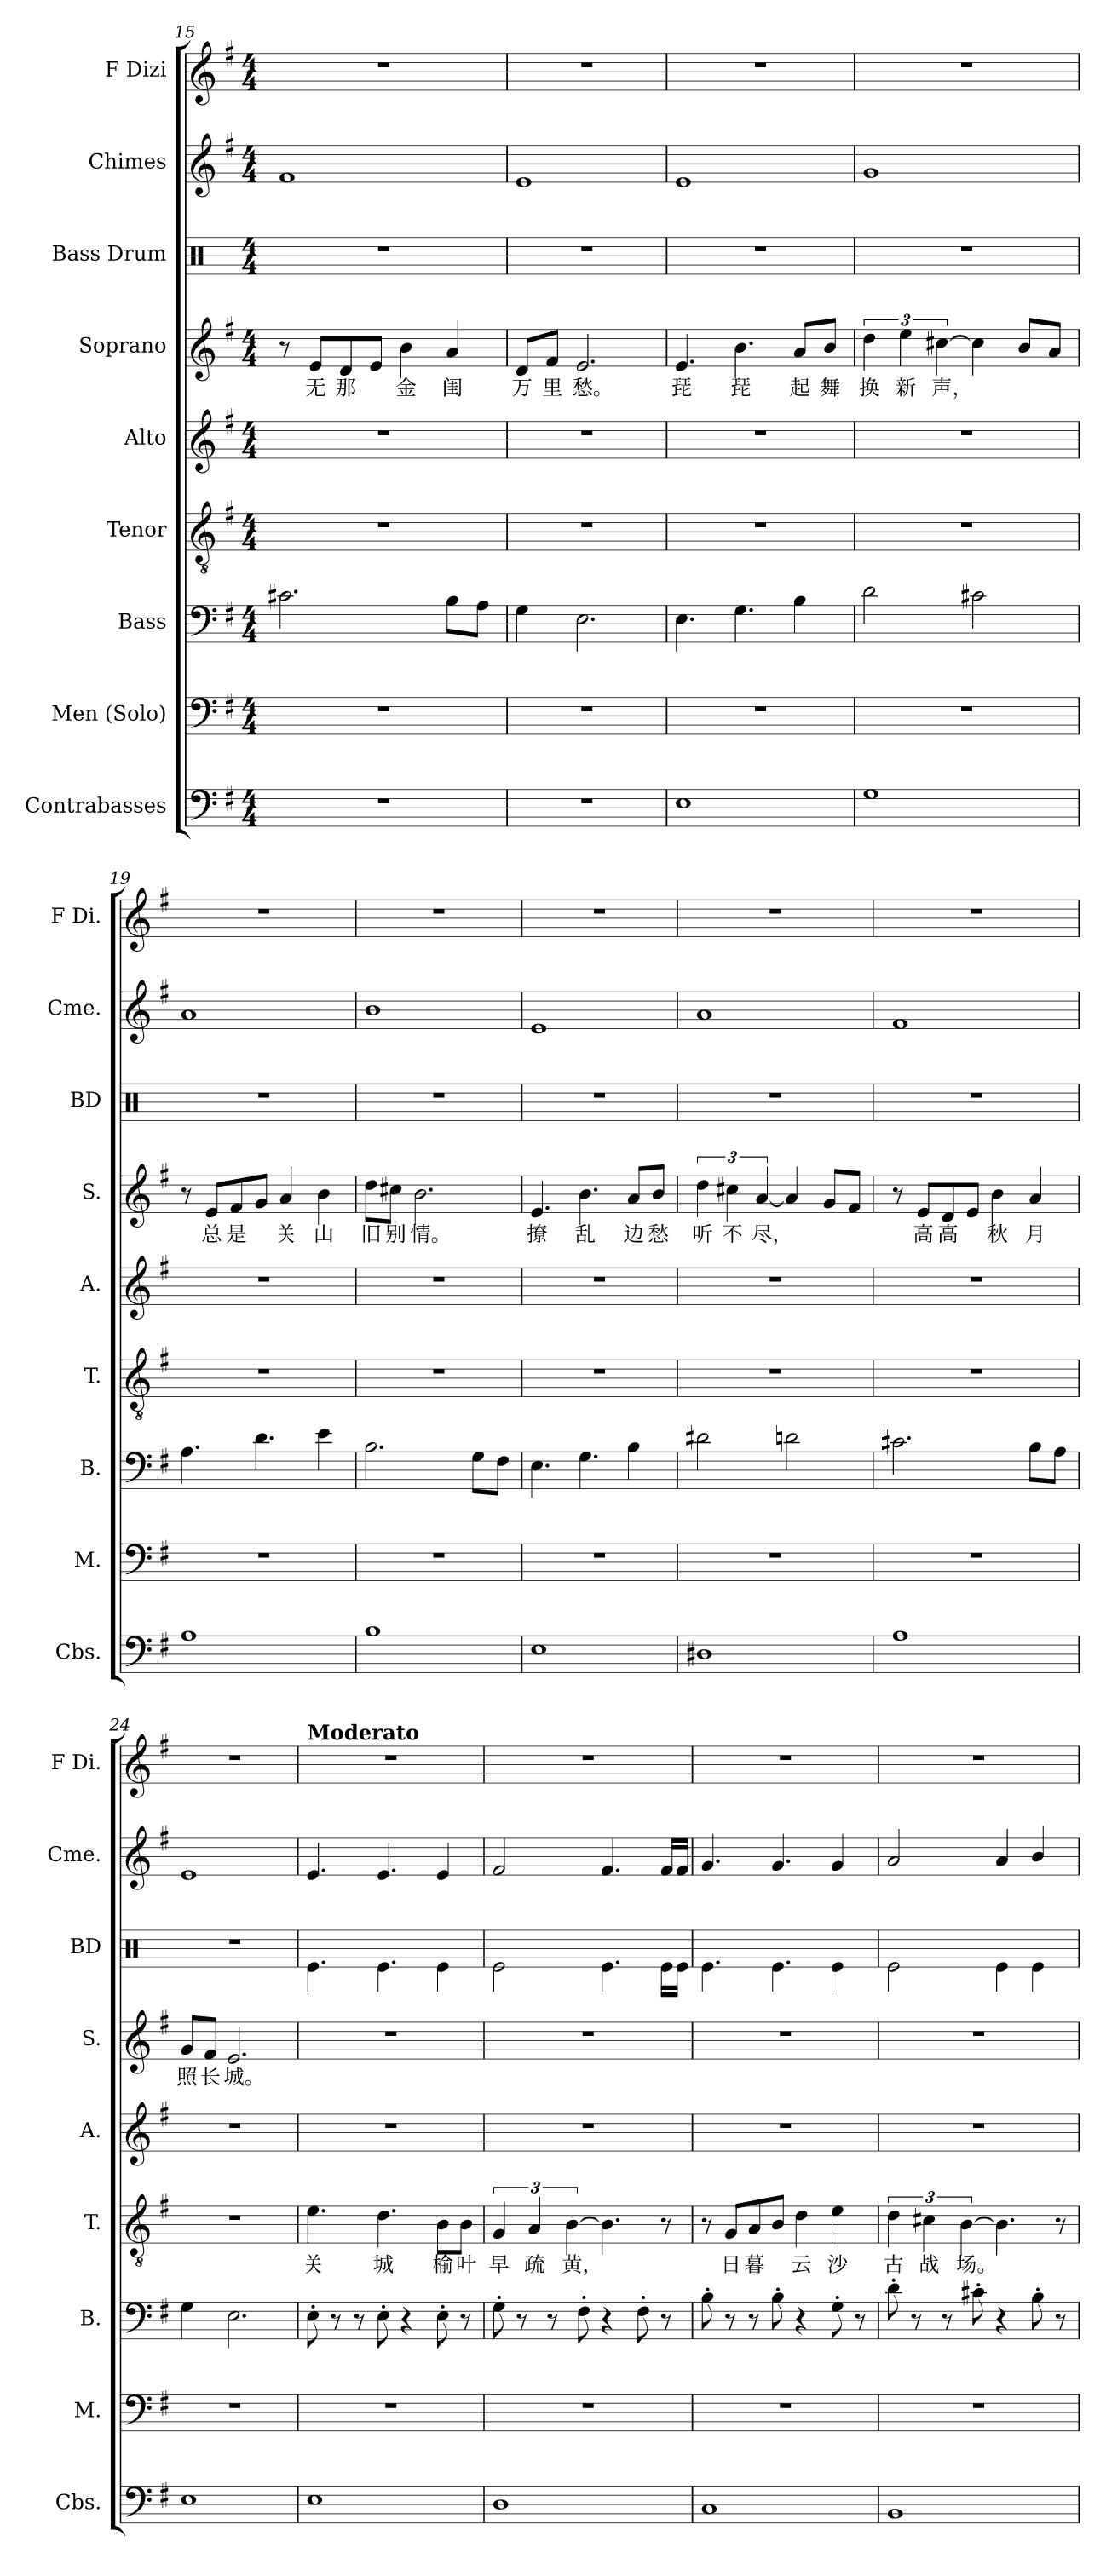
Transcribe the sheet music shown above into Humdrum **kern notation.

**kern	**kern	**kern	**kern	**text	**kern	**kern	**text	**kern	**kern	**kern
*part9	*part8	*part7	*part6	*part6	*part5	*part4	*part4	*part3	*part2	*part1
*staff9	*staff8	*staff7	*staff6	*staff6	*staff5	*staff4	*staff4	*staff3	*staff2	*staff1
*I"Contrabasses	*I"Men (Solo)	*I"Bass	*I"Tenor	*	*I"Alto	*I"Soprano	*	*I"Bass Drum	*I"Chimes	*I"F Dizi
*I'Cbs.	*I'M.	*I'B.	*I'T.	*	*I'A.	*I'S.	*	*I'BD	*I'Cme.	*I'F Di.
*clefF4	*clefF4	*clefF4	*clefGv2	*	*clefG2	*clefG2	*	*clefX	*clefG2	*clefG2
*ITrd7c12	*	*	*	*	*	*	*	*	*	*ITrd-7c-12
*k[f#]	*k[f#]	*k[f#]	*k[f#]	*	*k[f#]	*k[f#]	*	*k[]	*k[f#]	*k[f#]
*M4/4	*M4/4	*M4/4	*M4/4	*	*M4/4	*M4/4	*	*M4/4	*M4/4	*M4/4
=15	=15	=15	=15	=15	=15	=15	=15	=15	=15	=15
1r	1r	2.c#X\	1r	.	1r	8r	.	1r	1f#	1r
!	!	!	!	!	!	!	!LO:LY:b	!	!	!
.	.	.	.	.	.	8e/L	无	.	.	.
!	!	!	!	!	!	!	!LO:LY:b	!	!	!
.	.	.	.	.	.	8d/	那	.	.	.
.	.	.	.	.	.	8e/J	.	.	.	.
!	!	!	!	!	!	!	!LO:LY:b	!	!	!
.	.	.	.	.	.	4b\	金	.	.	.
!	!	!	!	!	!	!	!LO:LY:b	!	!	!
.	.	8B\L	.	.	.	4a/	闺	.	.	.
.	.	8A\J	.	.	.	.	.	.	.	.
!!LO:PB:g=z
=16	=16	=16	=16	=16	=16	=16	=16	=16	=16	=16
!	!	!	!	!	!	!	!LO:LY:b	!	!	!
1r	1r	4G\	1r	.	1r	8d/L	万	1r	1e	1r
!	!	!	!	!	!	!	!LO:LY:b	!	!	!
.	.	.	.	.	.	8f#/J	里	.	.	.
!	!	!	!	!	!	!	!LO:LY:b	!	!	!
.	.	2.E\	.	.	.	2.e/	愁。	.	.	.
=17	=17	=17	=17	=17	=17	=17	=17	=17	=17	=17
!	!	!	!	!	!	!	!LO:LY:b	!	!	!
1EE	1r	4.E\	1r	.	1r	4.e/	琵	1r	1e	1r
!	!	!	!	!	!	!	!LO:LY:b	!	!	!
.	.	4.G\	.	.	.	4.b\	琵	.	.	.
!	!	!	!	!	!	!	!LO:LY:b	!	!	!
.	.	4B\	.	.	.	8a/L	起	.	.	.
!	!	!	!	!	!	!	!LO:LY:b	!	!	!
.	.	.	.	.	.	8b/J	舞	.	.	.
=18	=18	=18	=18	=18	=18	=18	=18	=18	=18	=18
!	!	!	!	!	!	!	!LO:LY:b	!	!	!
1GG	1r	2d\	1r	.	1r	6dd\	换	1r	1g	1r
!	!	!	!	!	!	!	!LO:LY:b	!	!	!
.	.	.	.	.	.	6ee\	新	.	.	.
!	!	!	!	!	!	!	!LO:LY:b	!	!	!
.	.	.	.	.	.	[6cc#X\	声，	.	.	.
.	.	2c#X\	.	.	.	4cc#\]	.	.	.	.
.	.	.	.	.	.	8b/L	.	.	.	.
.	.	.	.	.	.	8a/J	.	.	.	.
=19	=19	=19	=19	=19	=19	=19	=19	=19	=19	=19
1AA	1r	4.A\	1r	.	1r	8r	.	1r	1a	1r
!	!	!	!	!	!	!	!LO:LY:b	!	!	!
.	.	.	.	.	.	8e/L	总	.	.	.
!	!	!	!	!	!	!	!LO:LY:b	!	!	!
.	.	.	.	.	.	8f#/	是	.	.	.
.	.	4.d\	.	.	.	8g/J	.	.	.	.
!	!	!	!	!	!	!	!LO:LY:b	!	!	!
.	.	.	.	.	.	4a/	关	.	.	.
!	!	!	!	!	!	!	!LO:LY:b	!	!	!
.	.	4e\	.	.	.	4b\	山	.	.	.
=20	=20	=20	=20	=20	=20	=20	=20	=20	=20	=20
!	!	!	!	!	!	!	!LO:LY:b	!	!	!
1BB	1r	2.B\	1r	.	1r	8dd\L	旧	1r	1b	1r
!	!	!	!	!	!	!	!LO:LY:b	!	!	!
.	.	.	.	.	.	8cc#X\J	别	.	.	.
!	!	!	!	!	!	!	!LO:LY:b	!	!	!
.	.	.	.	.	.	2.b\	情。	.	.	.
.	.	8G\L	.	.	.	.	.	.	.	.
.	.	8F#\J	.	.	.	.	.	.	.	.
=21	=21	=21	=21	=21	=21	=21	=21	=21	=21	=21
!	!	!	!	!	!	!	!LO:LY:b	!	!	!
1EE	1r	4.E\	1r	.	1r	4.e/	撩	1r	1e	1r
!	!	!	!	!	!	!	!LO:LY:b	!	!	!
.	.	4.G\	.	.	.	4.b\	乱	.	.	.
!	!	!	!	!	!	!	!LO:LY:b	!	!	!
.	.	4B\	.	.	.	8a/L	边	.	.	.
!	!	!	!	!	!	!	!LO:LY:b	!	!	!
.	.	.	.	.	.	8b/J	愁	.	.	.
!!LO:LB:g=z
=22	=22	=22	=22	=22	=22	=22	=22	=22	=22	=22
!	!	!	!	!	!	!	!LO:LY:b	!	!	!
1DD#X	1r	2d#X\	1r	.	1r	6dd\	听	1r	1a	1r
!	!	!	!	!	!	!	!LO:LY:b	!	!	!
.	.	.	.	.	.	6cc#X\	不	.	.	.
!	!	!	!	!	!	!	!LO:LY:b	!	!	!
.	.	.	.	.	.	[6a/	尽，	.	.	.
.	.	2dn\	.	.	.	4a/]	.	.	.	.
.	.	.	.	.	.	8g/L	.	.	.	.
.	.	.	.	.	.	8f#/J	.	.	.	.
=23	=23	=23	=23	=23	=23	=23	=23	=23	=23	=23
1AA	1r	2.c#X\	1r	.	1r	8r	.	1r	1f#	1r
!	!	!	!	!	!	!	!LO:LY:b	!	!	!
.	.	.	.	.	.	8e/L	高	.	.	.
!	!	!	!	!	!	!	!LO:LY:b	!	!	!
.	.	.	.	.	.	8d/	高	.	.	.
.	.	.	.	.	.	8e/J	.	.	.	.
!	!	!	!	!	!	!	!LO:LY:b	!	!	!
.	.	.	.	.	.	4b\	秋	.	.	.
!	!	!	!	!	!	!	!LO:LY:b	!	!	!
.	.	8B\L	.	.	.	4a/	月	.	.	.
.	.	8A\J	.	.	.	.	.	.	.	.
=24	=24	=24	=24	=24	=24	=24	=24	=24	=24	=24
!	!	!	!	!	!	!	!LO:LY:b	!	!	!
1EE	1r	4G\	1r	.	1r	8g/L	照	1r	1e	1r
!	!	!	!	!	!	!	!LO:LY:b	!	!	!
.	.	.	.	.	.	8f#/J	长	.	.	.
!	!	!	!	!	!	!	!LO:LY:b	!	!	!
.	.	2.E\	.	.	.	2.e/	城。	.	.	.
=25	=25	=25	=25	=25	=25	=25	=25	=25	=25	=25
!	!	!	!	!	!	!	!	!	!	!LO:TX:a:B:t=Moderato
!	!	!	!	!LO:LY:b	!	!	!	!	!	!
1EE	1r	8E'\	4.e\	关	1r	1r	.	4.Re\	4.e/	1r
.	.	8r	.	.	.	.	.	.	.	.
.	.	8r	.	.	.	.	.	.	.	.
!	!	!	!	!LO:LY:b	!	!	!	!	!	!
.	.	8E'\	4.d\	城	.	.	.	4.Re\	4.e/	.
.	.	4r	.	.	.	.	.	.	.	.
!	!	!	!	!LO:LY:b	!	!	!	!	!	!
.	.	8E'\	8B\L	榆	.	.	.	4Re\	4e/	.
!	!	!	!	!LO:LY:b	!	!	!	!	!	!
.	.	8r	8B\J	叶	.	.	.	.	.	.
!!LO:PB:g=z
=26	=26	=26	=26	=26	=26	=26	=26	=26	=26	=26
!	!	!	!	!LO:LY:b	!	!	!	!	!	!
1DD	1r	8G'\	6G/	早	1r	1r	.	2Re\	2f#/	1r
.	.	8r	.	.	.	.	.	.	.	.
!	!	!	!	!LO:LY:b	!	!	!	!	!	!
.	.	.	6A/	疏	.	.	.	.	.	.
.	.	8r	.	.	.	.	.	.	.	.
!	!	!	!	!LO:LY:b	!	!	!	!	!	!
.	.	.	[6B\	黄，	.	.	.	.	.	.
.	.	8F#'\	.	.	.	.	.	.	.	.
.	.	4r	4.B\]	.	.	.	.	4.Re\	4.f#/	.
.	.	8F#'\	.	.	.	.	.	.	.	.
.	.	8r	8r	.	.	.	.	16Re\LL	16f#/LL	.
.	.	.	.	.	.	.	.	16Re\JJ	16f#/JJ	.
=27	=27	=27	=27	=27	=27	=27	=27	=27	=27	=27
1CC	1r	8B'\	8r	.	1r	1r	.	4.Re\	4.g/	1r
!	!	!	!	!LO:LY:b	!	!	!	!	!	!
.	.	8r	8G/L	日	.	.	.	.	.	.
!	!	!	!	!LO:LY:b	!	!	!	!	!	!
.	.	8r	8A/	暮	.	.	.	.	.	.
.	.	8B'\	8B/J	.	.	.	.	4.Re\	4.g/	.
!	!	!	!	!LO:LY:b	!	!	!	!	!	!
.	.	4r	4d\	云	.	.	.	.	.	.
!	!	!	!	!LO:LY:b	!	!	!	!	!	!
.	.	8G'\	4e\	沙	.	.	.	4Re\	4g/	.
.	.	8r	.	.	.	.	.	.	.	.
=28	=28	=28	=28	=28	=28	=28	=28	=28	=28	=28
!	!	!	!	!LO:LY:b	!	!	!	!	!	!
1BBB	1r	8d'\	6d\	古	1r	1r	.	2Re\	2a/	1r
.	.	8r	.	.	.	.	.	.	.	.
!	!	!	!	!LO:LY:b	!	!	!	!	!	!
.	.	.	6c#X\	战	.	.	.	.	.	.
.	.	8r	.	.	.	.	.	.	.	.
!	!	!	!	!LO:LY:b	!	!	!	!	!	!
.	.	.	[6B\	场。	.	.	.	.	.	.
.	.	8c#X'\	.	.	.	.	.	.	.	.
.	.	4r	4.B\]	.	.	.	.	4Re\	4a/	.
.	.	8B'\	.	.	.	.	.	4Re\	4b/	.
.	.	8r	8r	.	.	.	.	.	.	.
=	=	=	=	=	=	=	=	=	=	=
*-	*-	*-	*-	*-	*-	*-	*-	*-	*-	*-
